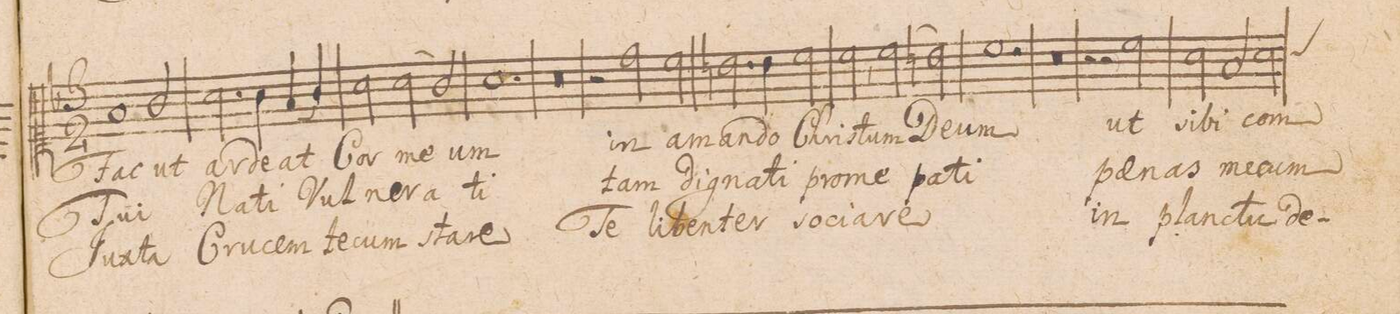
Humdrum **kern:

**kern	**text	**text	**text
*I"CANTVS.	*	*	*
*clefC1	*	*	*
*k[b-]	*	*	*
*M3/2	*	*	*
=15||	=15||	=15||	=15||
*M3/2	*	*	*
*	*null	*null	*null
1f	Fac	Tu-	Ju-
2g/	ut	-i	-xta
=16	=16	=16	=16
2.a\	ar-	Na-	Cru-
4g\	-de-	-ti	-cem
(4f/	-at	Vul-	te-
4g/)	.	.	.
=17	=17	=17	=17
2a\	Cor	-ne-	-cum
(2a\	me-	-ra-	sta-
2g/)	.	.	.
=18	=18	=18	=18
1.a	-um	-ti	-re
=19	=19	=19	=19
0.r	.	.	.
=20-	=20-	=20-	=20-
=21	=21	=21	=21
2r	.	.	.
2dd\	in	tam	Te
2cc\	a-	di-	li-
=22	=22	=22	=22
2.bn\	-man-	-gna-	-ben-
4b\	-do	-ti	-ter
2cc\	Chri-	pro	so-
=23	=23	=23	=23
2cc,<\	-stum	me	-ci-
(2cc\	De-	pa-	-a-
2bn\)	.	.	.
=24	=24	=24	=24
1.cc	-um	-ti	-re
=25	=25	=25	=25
0.r	.	.	.
=26-	=26-	=26-	=26-
=27	=27	=27	=27
2r	.	.	.
2r	.	.	.
2cc\	ut	poe-	in
=28	=28	=28	=28
2a\	si-	-nas	plan-
2f/	-bi	me-	-ctu
2a\	com-	-cum	de-
*custos:a	*	*	*
=29	=29	=29	=29
*-	*-	*-	*-
